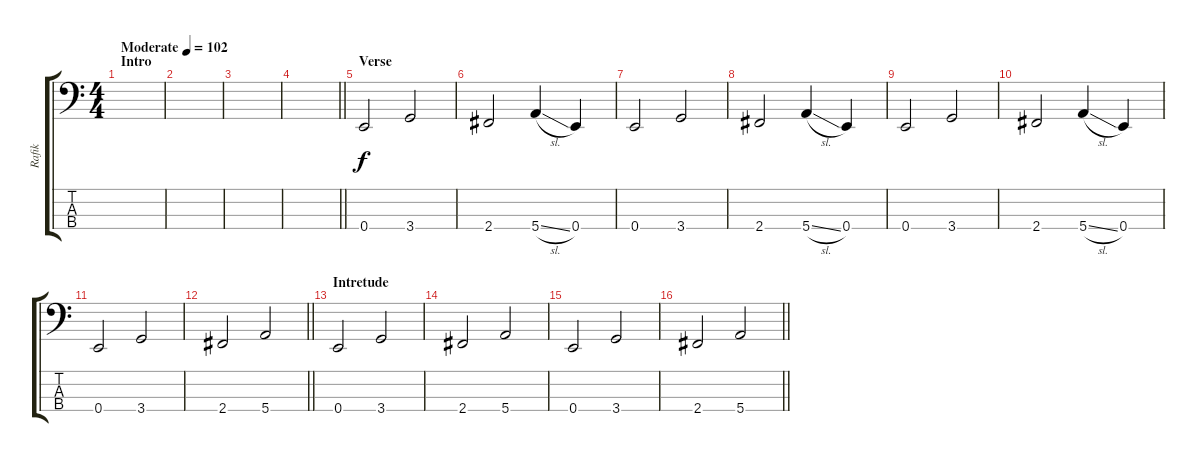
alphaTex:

\track ("Rafik" "Rafik") {instrument electricbasspick}
\staff {score tabs}
\tuning (G2 D2 A1 E1) {hide}
\ts (4 4)
\section ("" "Intro")
\tempo (102 "Moderate")
\clef f4
\ks c
|
|
|
\barLineRight lightlight
|
\section ("" "Verse")
0.4.2 3.4.2 |
2.4.2 5.4{sl}.4 0.4.4 |
0.4.2 3.4.2 |
2.4.2 5.4{sl}.4 0.4.4 |
0.4.2 3.4.2 |
2.4.2 5.4{sl}.4 0.4.4 |
0.4.2 3.4.2 |
\barLineRight lightlight
2.4.2 5.4.2 |
\section ("" "Intretude")
0.4.2 3.4.2 |
2.4.2 5.4.2 |
0.4.2 3.4.2 |
\barLineRight lightlight
2.4.2 5.4.2
